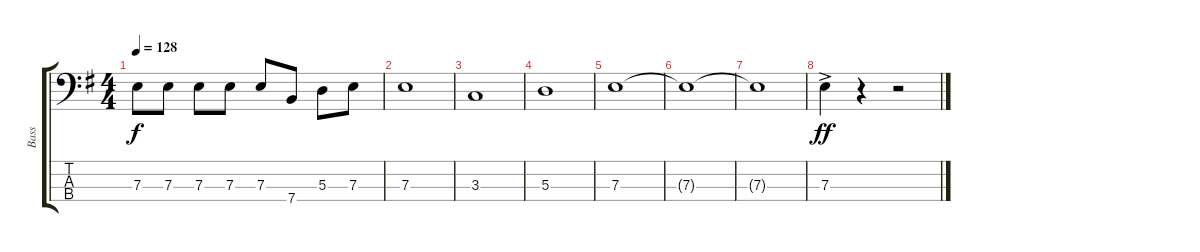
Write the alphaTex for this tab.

\track ("Bass" "Bass") {instrument electricbasspick}
\staff {score tabs}
\tuning (G2 D2 A1 E1) {hide}
\ts (4 4)
\tempo 128
\clef f4
\ks g
7.3.8{dy f} 7.3.8 7.3.8 7.3.8 7.3.8 7.4.8 5.3.8 7.3.8 |
7.3.1 |
3.3.1 |
5.3.1 |
7.3.1 |
7.3{t}.1 |
7.3{t}.1 |
7.3{ac}.4{dy ff} r.4 r.2
